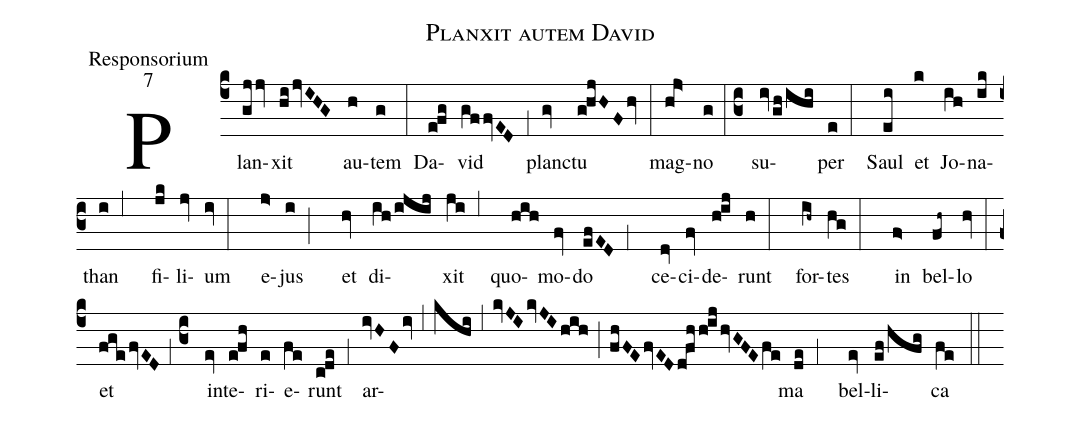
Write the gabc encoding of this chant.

name:Planxit autem David;
office-part:Responsorium;
mode:7;
%%
(c4) Plan(gjjv)xit(hijvIHG) au(h)tem(g) (:) Da(efg)vid(gffvED) (;1) plan(gv)ctu(ghjHFhv) (:) mag(hj>)no(g) (:c3) su(ivgh/ihi)per(e:) Saul(ei) et(k) Jo(ih)na(ik)than(i;5) fi(jk)li(jv)um(iv:) e(j>)jus(i;) et(hv) di(ih/ijij)xit(ji;5) quo(hih)mo(fv)do(efED;1) ce(dv)ci(fv)de(hij)runt(h:) for(ih~)tes(hg:) in(f>) bel(fh~)lo(hv) (:c4) et(fgefvED) (;1c3) in(ev)te(efh)ri(e)e(fe)runt(cde) (;1) ar(ivHFiv;5khi;5kvJIkvJIhih;fhFEfvEDdfh/hijhvGFEfe)ma(de;1) bel(ev)li(ef/hfg)ca(fe) (::)
